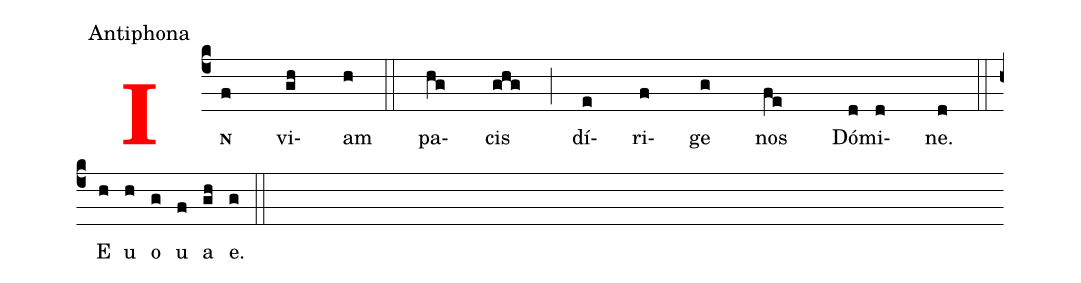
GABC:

office-part: Antiphona;
%%
<v>\bf\textcolor{red}{I}</v><v>\bf\scriptsize{N}</v>(c4f) vi(gh)am(h) (::)
pa(hg)cis(ghg) (;) dí(e)ri(f)ge(g) nos(fe) Dó(d)mi(d)ne.(d) (::) (z) E(h) u(h) o(g) u(f) a(gh) e.(g) (::)
